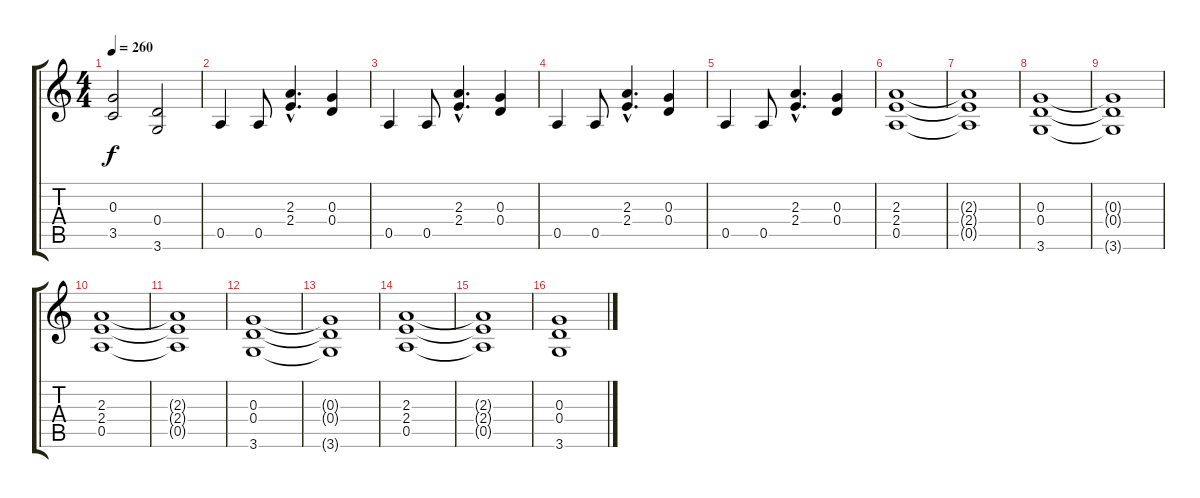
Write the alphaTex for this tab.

\track "" {instrument overdrivenguitar}
\staff {score tabs}
\tuning (E4 B3 G3 D3 A2 E2) {hide}
\ts (4 4)
\tempo 260
\clef g2
\ks c
(0.3 3.5).2{dy f} (0.4 3.6).2 |
0.5.4 0.5.8 (2.3{hac} 2.4{hac}).4{d} (0.3 0.4).4 |
0.5.4 0.5.8 (2.3{hac} 2.4{hac}).4{d} (0.3 0.4).4 |
0.5.4 0.5.8 (2.3{hac} 2.4{hac}).4{d} (0.3 0.4).4 |
0.5.4 0.5.8 (2.3{hac} 2.4{hac}).4{d} (0.3 0.4).4 |
(2.3 2.4 0.5).1 |
(2.3{t} 2.4{t} 0.5{t}).1 |
(0.3 0.4 3.6).1 |
(0.3{t} 0.4{t} 3.6{t}).1 |
(2.3 2.4 0.5).1 |
(2.3{t} 2.4{t} 0.5{t}).1 |
(0.3 0.4 3.6).1 |
(0.3{t} 0.4{t} 3.6{t}).1 |
(2.3 2.4 0.5).1 |
(2.3{t} 2.4{t} 0.5{t}).1 |
(0.3 0.4 3.6).1
